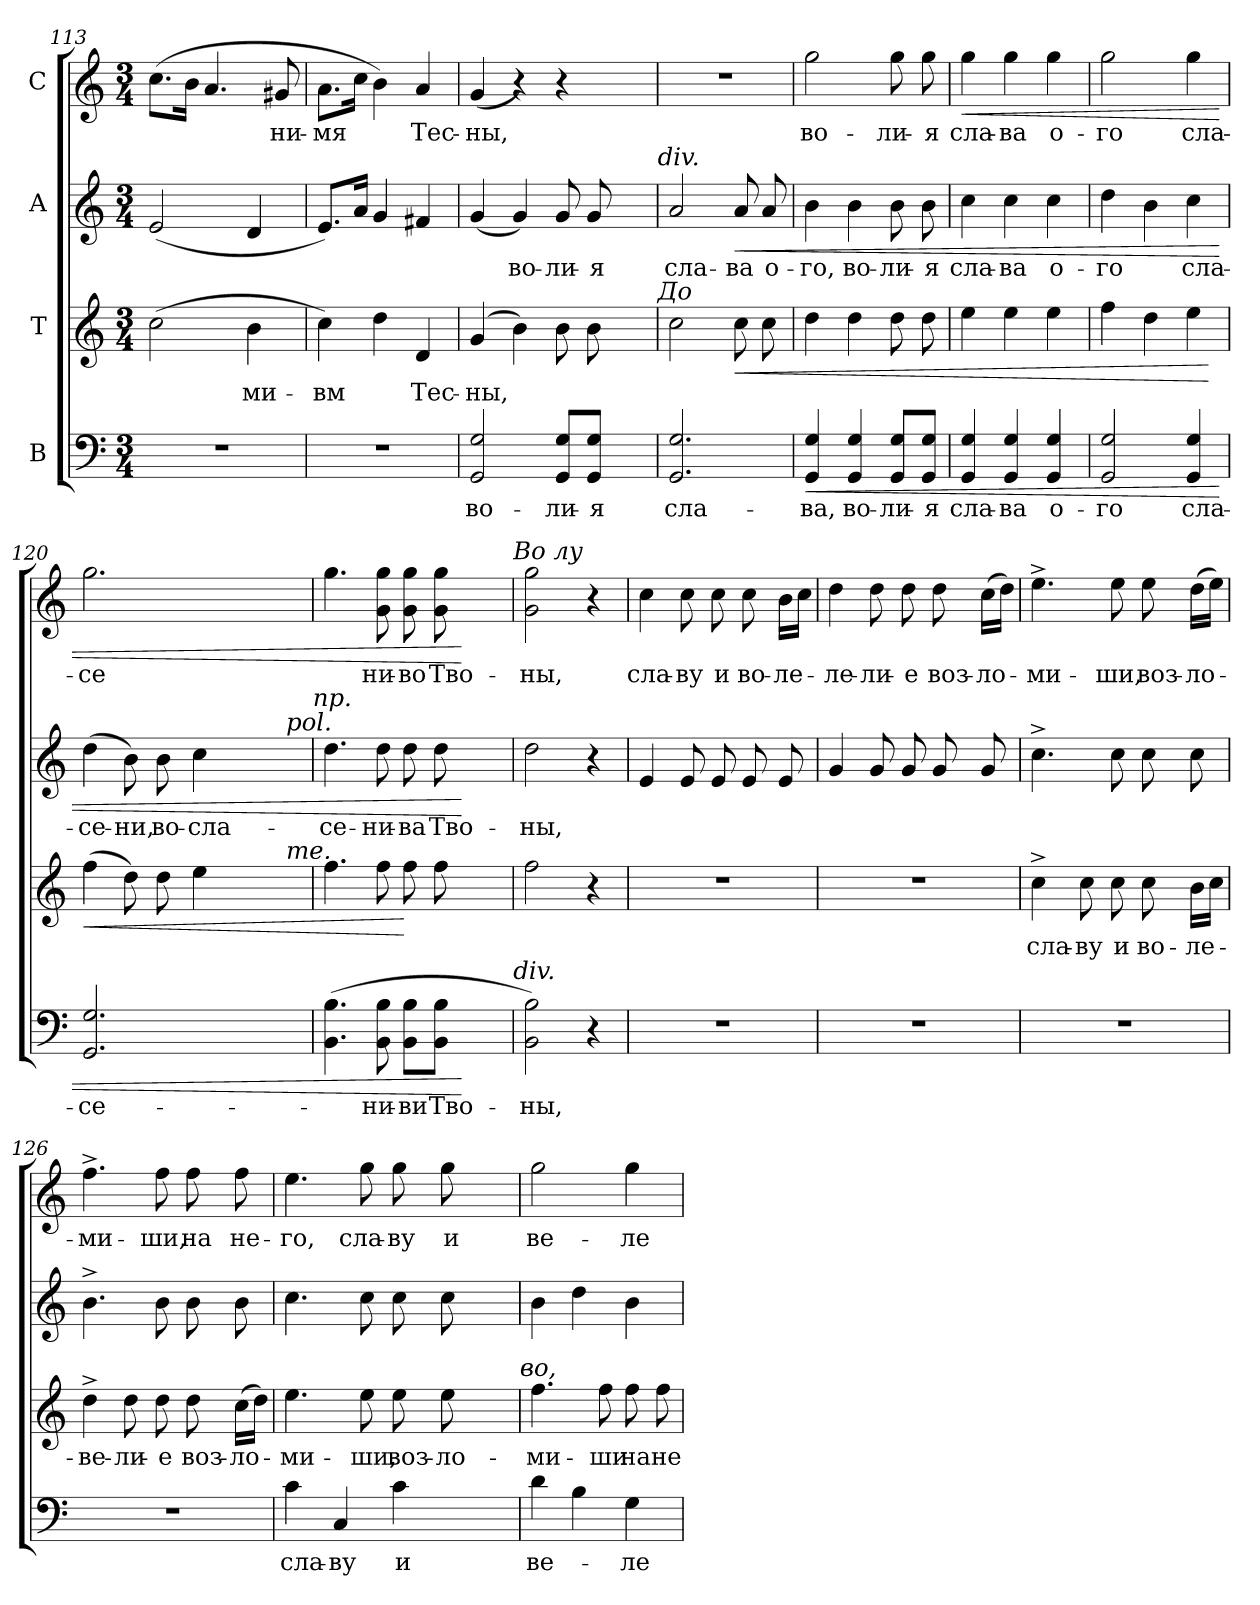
**kern	**text	**dynam	**kern	**text	**dynam	**kern	**text	**dynam	**kern	**text	**dynam
*part4	*part4	*part4	*part3	*part3	*part3	*part2	*part2	*part2	*part1	*part1	*part1
*staff4	*staff4	*staff4	*staff3	*staff3	*staff3	*staff2	*staff2	*staff2	*staff1	*staff1	*staff1
*I"B	*	*	*I"Т	*	*	*I"A	*	*	*I"С	*	*
*clefF4	*	*	*clefG2	*	*	*clefG2	*	*	*clefG2	*	*
*k[]	*	*	*k[]	*	*	*k[]	*	*	*k[]	*	*
*M3/4	*	*	*M3/4	*	*	*M3/4	*	*	*M3/4	*	*
=113	=113	=113	=113	=113	=113	=113	=113	=113	=113	=113	=113
2.r	.	.	(2cc\	.	.	(2e/	.	.	(8.cc\L	.	.
.	.	.	.	.	.	.	.	.	16b\Jk	.	.
.	.	.	.	.	.	.	.	.	4.a/	.	.
!	!	!	!	!LO:LY:b	!	!	!	!	!	!	!
.	.	.	4b\	-ми-	.	4d/	.	.	.	.	.
!	!	!	!	!	!	!	!	!	!	!LO:LY:b	!
.	.	.	.	.	.	.	.	.	8g#X/	-ни-	.
!!LO:LB:g=z
=114	=114	=114	=114	=114	=114	=114	=114	=114	=114	=114	=114
!	!	!	!	!LO:LY:b	!	!	!	!	!	!LO:LY:b	!
2.r	.	.	4cc\)	-вм	.	8.e/L)	.	.	8.a\L	мя	.
.	.	.	.	.	.	16a/Jk	.	.	16cc\Jk	.	.
.	.	.	4dd\	.	.	4g/	.	.	4b\)	.	.
!	!	!	!	!LO:LY:b	!	!	!	!	!	!LO:LY:b	!
.	.	.	4d/	Тес-	.	4f#X/	.	.	4a/	Тес-	.
=115	=115	=115	=115	=115	=115	=115	=115	=115	=115	=115	=115
!	!LO:LY:b	!	!	!LO:LY:b	!	!	!	!	!	!LO:LY:b	!
2GG/ 2G/	во-	.	(4g/	-ны,	.	(4g/	.	.	(4g/	-ны,	.
!	!	!	!	!	!	!	!LO:LY:b	!	!	!	!
.	.	.	4b\)	.	.	4g/)	во-	.	4r)	.	.
!	!LO:LY:b	!	!	!	!	!	!LO:LY:b	!	!	!	!
8GG/ 8G/L	-ли-	.	8b\	.	.	8g/	-ли-	.	4r	.	.
!	!LO:LY:b	!	!	!	!	!	!LO:LY:b	!	!	!	!
8GG/ 8G/J	-я	.	8b\	.	.	8g/	-я	.	.	.	.
4ryy	.	.	4ryy	.	.	4ryy	.	.	4ryy	.	.
!	!	!	!	!	!	!LO:TX:a:i:t=div.	!	!	!	!	!
!	!	!	!LO:TX:a:i:t=До	!	!	!	!	!	!	!	!
=116	=116	=116	=116	=116	=116	=116	=116	=116	=116	=116	=116
!	!LO:LY:b	!	!	!	!	!	!LO:LY:b	!	!	!	!
2.GG/ 2.G/	сла-	.	2cc\	.	.	2a/	сла-	.	2.r	.	.
!	!	!	!	!	!LO:HP:b	!	!LO:LY:b	!LO:HP:b	!	!	!
.	.	.	8cc\	.	<	8a/	-ва	<	.	.	.
!	!	!	!	!	!	!	!LO:LY:b	!	!	!	!
.	.	.	8cc\	.	.	8a/	о-	.	.	.	.
=117	=117	=117	=117	=117	=117	=117	=117	=117	=117	=117	=117
!	!LO:LY:b	!LO:HP:b	!	!	!	!	!LO:LY:b	!	!	!LO:LY:b	!
4GG/ 4G/	-ва,	<	4dd\	.	.	4b\	-го,	.	2gg\	во-	.
!	!LO:LY:b	!	!	!	!	!	!LO:LY:b	!	!	!	!
4GG/ 4G/	во-	.	4dd\	.	.	4b\	во-	.	.	.	.
!	!LO:LY:b	!	!	!	!	!	!LO:LY:b	!	!	!LO:LY:b	!
8GG/ 8G/L	-ли-	.	8dd\	.	.	8b\	-ли-	.	8gg\	-ли-	.
!	!LO:LY:b	!	!	!	!	!	!LO:LY:b	!	!	!LO:LY:b	!
8GG/ 8G/J	-я	.	8dd\	.	.	8b\	-я	.	8gg\	-я	.
=118	=118	=118	=118	=118	=118	=118	=118	=118	=118	=118	=118
!	!LO:LY:b	!	!	!	!	!	!LO:LY:b	!	!	!LO:LY:b	!LO:HP:b
4GG/ 4G/	сла-	.	4ee\	.	.	4cc\	сла-	.	4gg\	сла-	<
!	!LO:LY:b	!	!	!	!	!	!LO:LY:b	!	!	!LO:LY:b	!
4GG/ 4G/	-ва	.	4ee\	.	.	4cc\	-ва	.	4gg\	-ва	.
!	!LO:LY:b	!	!	!	!	!	!LO:LY:b	!	!	!LO:LY:b	!
4GG/ 4G/	о-	.	4ee\	.	.	4cc\	о-	.	4gg\	о-	.
=119	=119	=119	=119	=119	=119	=119	=119	=119	=119	=119	=119
!	!LO:LY:b	!	!	!	!	!	!LO:LY:b	!	!	!LO:LY:b	!
2GG/ 2G/	-го	.	4ff\	.	.	4dd\	-го	.	2gg\	-го	.
.	.	.	4dd\	.	.	4b\	.	.	.	.	.
!	!LO:LY:b	!	!	!	!	!	!LO:LY:b	!	!	!LO:LY:b	!
4GG/ 4G/	сла-	.	4ee\	.	.	4cc\	сла-	.	4gg\	сла-	.
.	.	.	.	.	[	.	.	.	.	.	.
!!LO:PB:g=z
=120	=120	=120	=120	=120	=120	=120	=120	=120	=120	=120	=120
!	!LO:LY:b	!	!	!	!LO:HP:b	!	!LO:LY:b	!	!	!LO:LY:b	!
2.GG/ 2.G/	-се-	.	(4ff\	.	<	(4dd\	-се-	.	2.gg\	-се	.
!	!	!	!	!	!	!	!LO:LY:b	!	!	!	!
.	.	.	8dd\)	.	.	8b\)	-ни,	.	.	.	.
!	!	!	!	!	!	!	!LO:LY:b	!	!	!	!
.	.	.	8dd\	.	.	8b\	во-	.	.	.	.
!	!	!	!	!	!	!	!LO:LY:b	!	!	!	!
.	.	.	4ee\	.	.	4cc\	-сла-	.	.	.	.
2ryy	.	.	4.ryy	.	.	4.ryy	.	.	2ryy	.	.
!	!	!	!	!	!	!LO:TX:a:i:t=pol.	!	!	!	!	!
!	!	!	!LO:TX:a:i:t=me.	!	!	!	!	!	!	!	!
.	.	.	8ryy	.	.	8ryy	.	.	.	.	.
!	!	!	!	!	!	!LO:TX:a:i:t=пр.	!	!	!	!	!
=121	=121	=121	=121	=121	=121	=121	=121	=121	=121	=121	=121
!	!	!	!	!	!	!	!LO:LY:b	!	!	!	!
(4.BB\ 4.B\	.	.	4.ff\	.	.	4.dd\	-се-	.	4.gg\	.	.
!	!LO:LY:b	!	!	!	!	!	!LO:LY:b	!	!	!LO:LY:b	!
8BB\ 8B\	-ни-	.	8ff\	.	.	8dd\	-ни-	.	8g\ 8gg\	ни-	.
!	!LO:LY:b	!	!	!	!	!	!LO:LY:b	!	!	!LO:LY:b	!
8BB\ 8B\L	-ви	.	8ff\	.	[	8dd\	-ва	.	8g\ 8gg\	-во	.
!	!LO:LY:b	!	!	!	!	!	!LO:LY:b	!	!	!LO:LY:b	!
8BB\ 8B\J	Тво-	.	8ff\	.	.	8dd\	Тво-	.	8g\ 8gg\	Тво-	.
4.ryy	.	[	4.ryy	.	.	4.ryy	.	[	4.ryy	.	[
!	!	!	!	!	!	!	!	!	!LO:TX:a:i:t=Во лу	!	!
!LO:TX:a:i:t=div.	!	!	!	!	!	!	!	!	!	!	!
=122	=122	=122	=122	=122	=122	=122	=122	=122	=122	=122	=122
!	!LO:LY:b	!	!	!	!	!	!LO:LY:b	!	!	!LO:LY:b	!
2BB\ 2B\)	-ны,	.	2ff\	.	.	2dd\	-ны,	.	2g\ 2gg\	-ны,	.
4r	.	.	4r	.	.	4r	.	.	4r	.	.
=123	=123	=123	=123	=123	=123	=123	=123	=123	=123	=123	=123
!	!	!	!	!	!	!	!	!	!	!LO:LY:b	!
2.r	.	.	2.r	.	.	4e/	.	.	4cc\	сла-	.
!	!	!	!	!	!	!	!	!	!	!LO:LY:b	!
.	.	.	.	.	.	8e/	.	.	8cc\	-ву	.
!	!	!	!	!	!	!	!	!	!	!LO:LY:b	!
.	.	.	.	.	.	8e/	.	.	8cc\	и	.
!	!	!	!	!	!	!	!	!	!	!LO:LY:b	!
.	.	.	.	.	.	8e/	.	.	8cc\	во-	.
!	!	!	!	!	!	!	!	!	!	!LO:LY:b	!
.	.	.	.	.	.	8e/	.	.	16b\LL	-ле-	.
.	.	.	.	.	.	.	.	.	16cc\JJ	.	.
=124	=124	=124	=124	=124	=124	=124	=124	=124	=124	=124	=124
!	!	!	!	!	!	!	!	!	!	!LO:LY:b	!
2.r	.	.	2.r	.	.	4g/	.	.	4dd\	-ле-	.
!	!	!	!	!	!	!	!	!	!	!LO:LY:b	!
.	.	.	.	.	.	8g/	.	.	8dd\	-ли-	.
!	!	!	!	!	!	!	!	!	!	!LO:LY:b	!
.	.	.	.	.	.	8g/	.	.	8dd\	-е	.
!	!	!	!	!	!	!	!	!	!	!LO:LY:b	!
.	.	.	.	.	.	8g/	.	.	8dd\	воз-	.
!	!	!	!	!	!	!	!	!	!	!LO:LY:b	!
.	.	.	.	.	.	8g/	.	.	(16cc\LL	-ло-	.
.	.	.	.	.	.	.	.	.	16dd\JJ)	.	.
!!LO:LB:g=z
=125	=125	=125	=125	=125	=125	=125	=125	=125	=125	=125	=125
!	!	!	!	!LO:LY:b	!	!	!	!	!	!LO:LY:b	!
2.r	.	.	4cc^\	сла-	.	4.cc^\	.	.	4.ee^\	-ми-	.
!	!	!	!	!LO:LY:b	!	!	!	!	!	!	!
.	.	.	8cc\	-ву	.	.	.	.	.	.	.
!	!	!	!	!LO:LY:b	!	!	!	!	!	!LO:LY:b	!
.	.	.	8cc\	и	.	8cc\	.	.	8ee\	-ши,	.
!	!	!	!	!LO:LY:b	!	!	!	!	!	!LO:LY:b	!
.	.	.	8cc\	во-	.	8cc\	.	.	8ee\	воз-	.
!	!	!	!	!LO:LY:b	!	!	!	!	!	!LO:LY:b	!
.	.	.	16b\LL	-ле-	.	8cc\	.	.	(16dd\LL	-ло-	.
.	.	.	16cc\JJ	.	.	.	.	.	16ee\JJ)	.	.
=126	=126	=126	=126	=126	=126	=126	=126	=126	=126	=126	=126
!	!	!	!	!LO:LY:b	!	!	!	!	!	!LO:LY:b	!
2.r	.	.	4dd^\	-ве-	.	4.b^\	.	.	4.ff^\	-ми-	.
!	!	!	!	!LO:LY:b	!	!	!	!	!	!	!
.	.	.	8dd\	-ли-	.	.	.	.	.	.	.
!	!	!	!	!LO:LY:b	!	!	!	!	!	!LO:LY:b	!
.	.	.	8dd\	-е	.	8b\	.	.	8ff\	-ши,	.
!	!	!	!	!LO:LY:b	!	!	!	!	!	!LO:LY:b	!
.	.	.	8dd\	воз-	.	8b\	.	.	8ff\	на	.
!	!	!	!	!LO:LY:b	!	!	!	!	!	!LO:LY:b	!
.	.	.	(16cc\LL	-ло-	.	8b\	.	.	8ff\	не-	.
.	.	.	16dd\JJ)	.	.	.	.	.	.	.	.
=127	=127	=127	=127	=127	=127	=127	=127	=127	=127	=127	=127
!	!LO:LY:b	!	!	!LO:LY:b	!	!	!	!	!	!LO:LY:b	!
4c\	сла-	.	4.ee\	-ми-	.	4.cc\	.	.	4.ee\	-го,	.
!	!LO:LY:b	!	!	!	!	!	!	!	!	!	!
4C/	-ву	.	.	.	.	.	.	.	.	.	.
!	!	!	!	!LO:LY:b	!	!	!	!	!	!LO:LY:b	!
.	.	.	8ee\	-ши,	.	8cc\	.	.	8gg\	сла-	.
!	!LO:LY:b	!	!	!LO:LY:b	!	!	!	!	!	!LO:LY:b	!
4c\	и	.	8ee\	воз-	.	8cc\	.	.	8gg\	-ву	.
!	!	!	!	!LO:LY:b	!	!	!	!	!	!LO:LY:b	!
.	.	.	8ee\	-ло-	.	8cc\	.	.	8gg\	и	.
4.ryy	.	.	4.ryy	.	.	4.ryy	.	.	4.ryy	.	.
!	!	!	!LO:TX:a:i:t=во,	!	!	!	!	!	!	!	!
=128	=128	=128	=128	=128	=128	=128	=128	=128	=128	=128	=128
!	!LO:LY:b	!	!	!LO:LY:b	!	!	!	!	!	!LO:LY:b	!
4d\	ве-	.	4.ff\	-ми-	.	4b\	.	.	2gg\	ве-	.
4B\	.	.	.	.	.	4dd\	.	.	.	.	.
!	!	!	!	!LO:LY:b	!	!	!	!	!	!	!
.	.	.	8ff\	-ши	.	.	.	.	.	.	.
!	!LO:LY:b	!	!	!LO:LY:b	!	!	!	!	!	!LO:LY:b	!
4G\	-ле-	.	8ff\	на	.	4b\	.	.	4gg\	-ле-	.
!	!	!	!	!LO:LY:b	!	!	!	!	!	!	!
.	.	.	8ff\	не-	.	.	.	.	.	.	.
=	=	=	=	=	=	=	=	=	=	=	=
*-	*-	*-	*-	*-	*-	*-	*-	*-	*-	*-	*-
